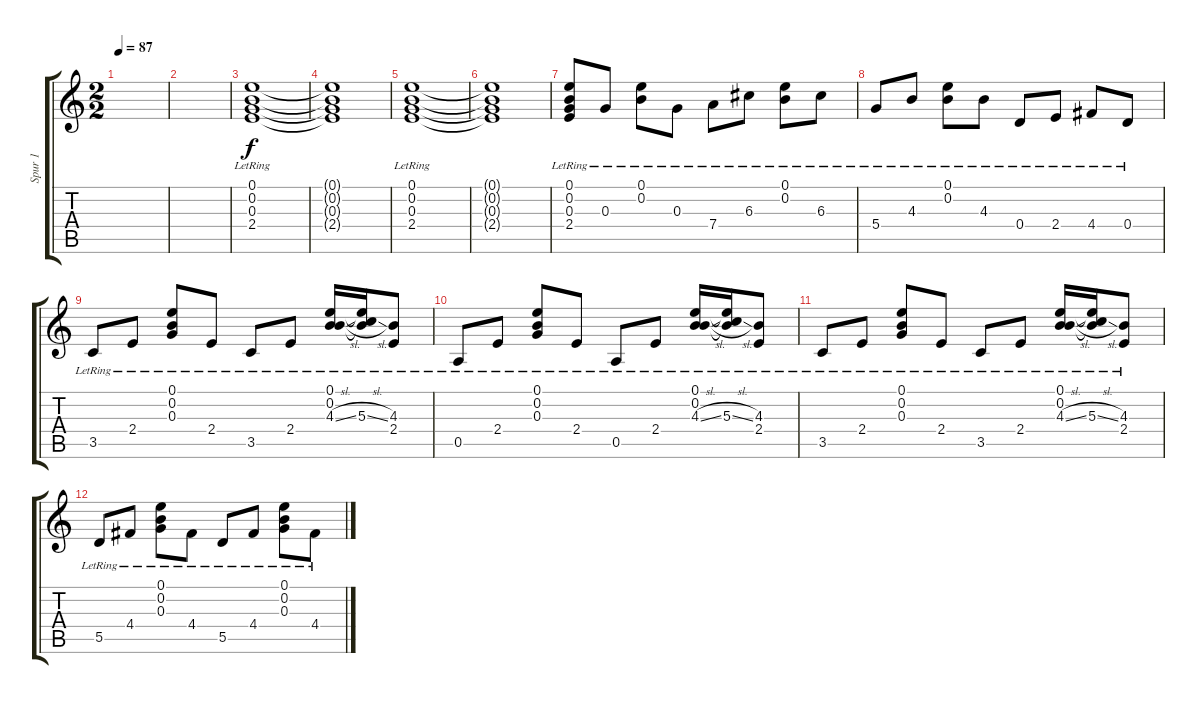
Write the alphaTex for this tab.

\track ("Spur 1" "Spur 1") {instrument electricguitarjazz}
\staff {score tabs}
\tuning (E4 B3 G3 D3 A2 D2) {hide}
\ts (2 2)
\tempo 87
\clef g2
\ks c
|
|
(0.1{lr} 0.2{lr} 0.3{lr} 2.4{lr}).1 |
(0.1{t} 0.2{t} 0.3{t} 2.4{t}).1 |
(0.1{lr} 0.2{lr} 0.3{lr} 2.4{lr}).1 |
(0.1{t} 0.2{t} 0.3{t} 2.4{t}).1 |
(0.1{lr} 0.2{lr} 0.3{lr} 2.4{lr}).8 0.3{lr}.8 (0.1{lr} 0.2{lr}).8 0.3{lr}.8 7.4{lr}.8 6.3{lr}.8 (0.1{lr} 0.2{lr}).8 6.3{lr}.8 |
5.4{lr}.8 4.3{lr}.8 (0.1{lr} 0.2{lr}).8 4.3{lr}.8 0.4{lr}.8 2.4{lr}.8 4.4{lr}.8 0.4{lr}.8 |
3.5{lr}.8 2.4{lr}.8 (0.1{lr} 0.2{lr} 0.3{lr}).8 2.4{lr}.8 3.5{lr}.8 2.4{lr}.8 (0.1{lr} 0.2{lr} 4.3{sl lr}).16 (0.1{t} 0.2{t} 5.3{sl lr}).16 (4.3{lr} 2.4{lr}).8 |
0.5{lr}.8 2.4{lr}.8 (0.1{lr} 0.2{lr} 0.3{lr}).8 2.4{lr}.8 0.5{lr}.8 2.4{lr}.8 (0.1{lr} 0.2{lr} 4.3{sl lr}).16 (0.1{t} 0.2{t} 5.3{sl lr}).16 (4.3{lr} 2.4{lr}).8 |
3.5{lr}.8 2.4{lr}.8 (0.1{lr} 0.2{lr} 0.3{lr}).8 2.4{lr}.8 3.5{lr}.8 2.4{lr}.8 (0.1{lr} 0.2{lr} 4.3{sl lr}).16 (0.1{t} 0.2{t} 5.3{sl lr}).16 (4.3{lr} 2.4{lr}).8 |
5.5{lr}.8 4.4{lr}.8 (0.1{lr} 0.2{lr} 0.3{lr}).8 4.4{lr}.8 5.5{lr}.8 4.4{lr}.8 (0.1{lr} 0.2{lr} 0.3{lr}).8 4.4{lr}.8
